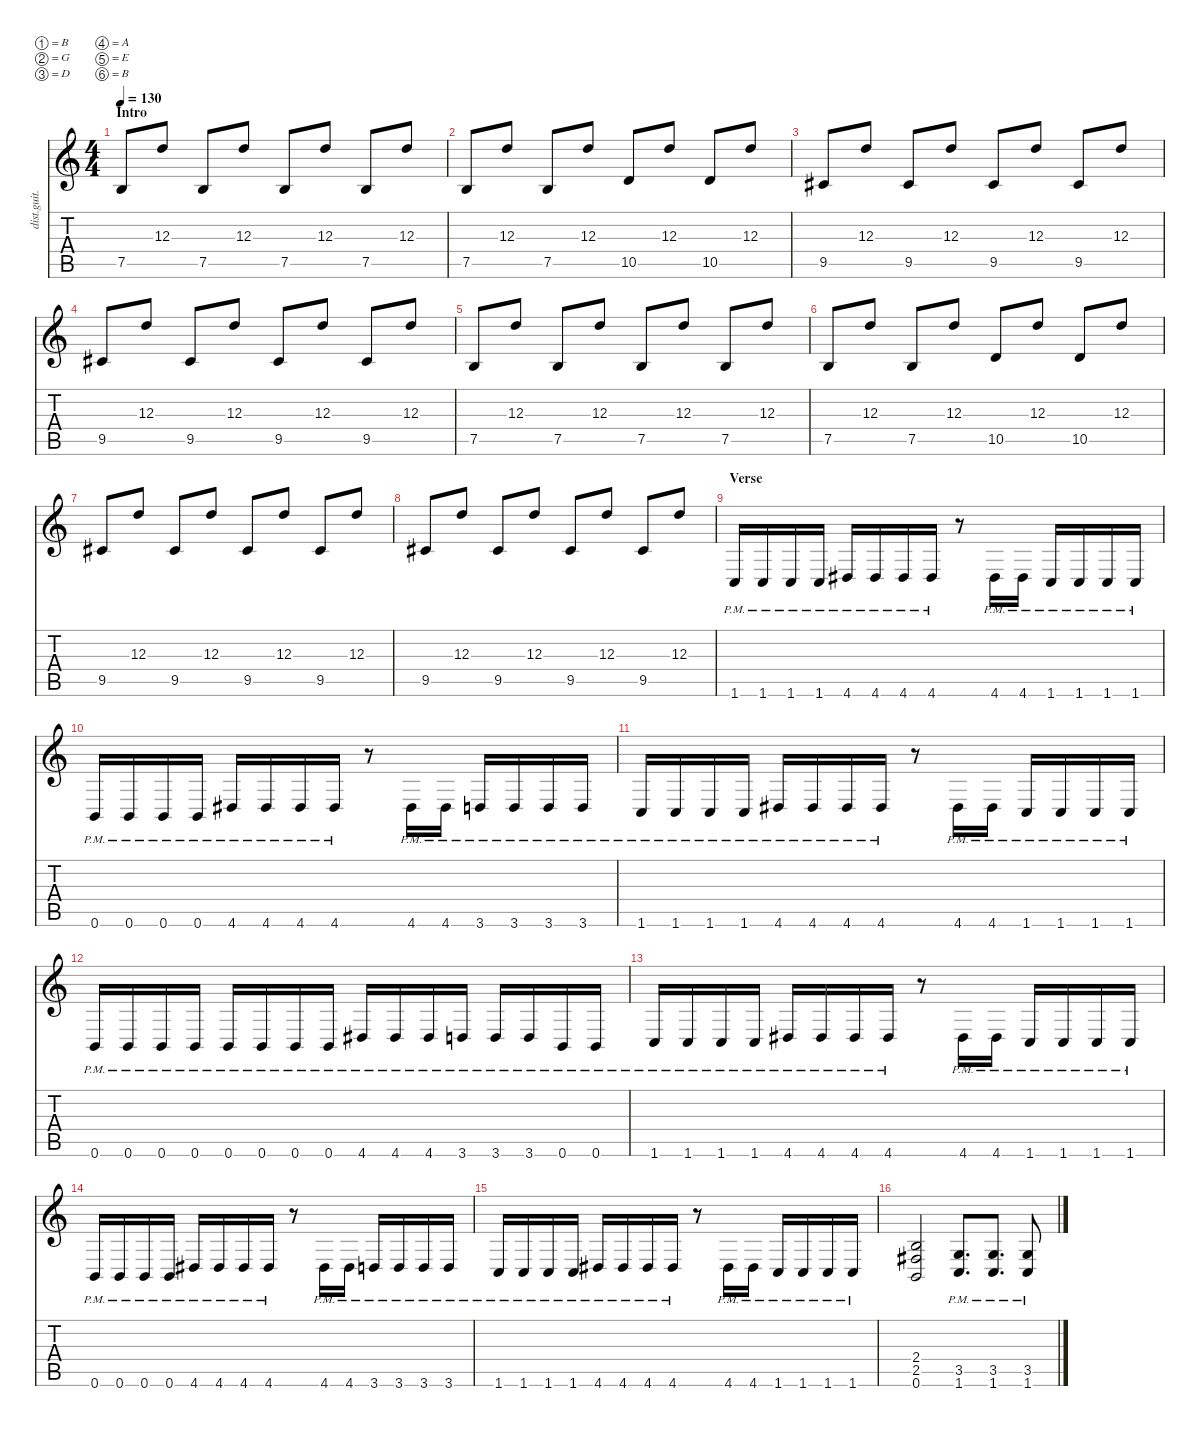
\defaultSystemsLayout 4
\hideDynamics
\bracketExtendMode nobrackets
\track ("Distortion Guitar - Petr" "dist.guit.") {instrument distortionguitar}
\staff {score tabs}
\tuning (B3 G3 D3 A2 E2 B1)
\ts (4 4)
\section ("" "Intro")
\tempo 130
\clef g2
\ks c
7.5.8{dy mf instrument distortionguitar beam Up} 12.3.8{beam Up} 7.5.8{beam Up} 12.3.8{beam Up} 7.5.8{beam Up} 12.3.8{beam Up} 7.5.8{beam Up} 12.3.8{beam Up} |
7.5.8{beam Up} 12.3.8{beam Up} 7.5.8{beam Up} 12.3.8{beam Up} 10.5.8{beam Up} 12.3.8{beam Up} 10.5.8{beam Up} 12.3.8{beam Up} |
9.5{acc #}.8{beam Up} 12.3.8{beam Up} 9.5{acc #}.8{beam Up} 12.3.8{beam Up} 9.5{acc #}.8{beam Up} 12.3.8{beam Up} 9.5{acc #}.8{beam Up} 12.3.8{beam Up} |
9.5{acc #}.8{beam Up} 12.3.8{beam Up} 9.5{acc #}.8{beam Up} 12.3.8{beam Up} 9.5{acc #}.8{beam Up} 12.3.8{beam Up} 9.5{acc #}.8{beam Up} 12.3.8{beam Up} |
7.5.8{beam Up} 12.3.8{beam Up} 7.5.8{beam Up} 12.3.8{beam Up} 7.5.8{beam Up} 12.3.8{beam Up} 7.5.8{beam Up} 12.3.8{beam Up} |
7.5.8{beam Up} 12.3.8{beam Up} 7.5.8{beam Up} 12.3.8{beam Up} 10.5.8{beam Up} 12.3.8{beam Up} 10.5.8{beam Up} 12.3.8{beam Up} |
9.5{acc #}.8{beam Up} 12.3.8{beam Up} 9.5{acc #}.8{beam Up} 12.3.8{beam Up} 9.5{acc #}.8{beam Up} 12.3.8{beam Up} 9.5{acc #}.8{beam Up} 12.3.8{beam Up} |
9.5{acc #}.8{beam Up} 12.3.8{beam Up} 9.5{acc #}.8{beam Up} 12.3.8{beam Up} 9.5{acc #}.8{beam Up} 12.3.8{beam Up} 9.5{acc #}.8{beam Up} 12.3.8{beam Up} |
\section ("" "Verse")
1.6{pm}.16{beam Up} 1.6{pm}.16{beam Up} 1.6{pm}.16{beam Up} 1.6{pm}.16{beam Up} 4.6{pm acc #}.16{beam Up} 4.6{pm acc #}.16{beam Up} 4.6{pm acc #}.16{beam Up} 4.6{pm acc #}.16{beam Up} r.8{beam Down} 4.6{pm acc #}.16{beam Up} 4.6{pm acc #}.16{beam Up} 1.6{pm}.16{beam Up} 1.6{pm}.16{beam Up} 1.6{pm}.16{beam Up} 1.6{pm}.16{beam Up} |
0.6{pm}.16{beam Up} 0.6{pm}.16{beam Up} 0.6{pm}.16{beam Up} 0.6{pm}.16{beam Up} 4.6{pm acc #}.16{beam Up} 4.6{pm acc #}.16{beam Up} 4.6{pm acc #}.16{beam Up} 4.6{pm acc #}.16{beam Up} r.8{beam Down} 4.6{pm acc #}.16{beam Up} 4.6{pm acc #}.16{beam Up} 3.6{pm}.16{beam Up} 3.6{pm}.16{beam Up} 3.6{pm}.16{beam Up} 3.6{pm}.16{beam Up} |
1.6{pm}.16{beam Up} 1.6{pm}.16{beam Up} 1.6{pm}.16{beam Up} 1.6{pm}.16{beam Up} 4.6{pm acc #}.16{beam Up} 4.6{pm acc #}.16{beam Up} 4.6{pm acc #}.16{beam Up} 4.6{pm acc #}.16{beam Up} r.8{beam Down} 4.6{pm acc #}.16{beam Up} 4.6{pm acc #}.16{beam Up} 1.6{pm}.16{beam Up} 1.6{pm}.16{beam Up} 1.6{pm}.16{beam Up} 1.6{pm}.16{beam Up} |
0.6{pm}.16{beam Up} 0.6{pm}.16{beam Up} 0.6{pm}.16{beam Up} 0.6{pm}.16{beam Up} 0.6{pm}.16{beam Up} 0.6{pm}.16{beam Up} 0.6{pm}.16{beam Up} 0.6{pm}.16{beam Up} 4.6{pm acc #}.16{beam Up} 4.6{pm acc #}.16{beam Up} 4.6{pm acc #}.16{beam Up} 3.6{pm}.16{beam Up} 3.6{pm}.16{beam Up} 3.6{pm}.16{beam Up} 0.6{pm}.16{beam Up} 0.6{pm}.16{beam Up} |
1.6{pm}.16{beam Up} 1.6{pm}.16{beam Up} 1.6{pm}.16{beam Up} 1.6{pm}.16{beam Up} 4.6{pm acc #}.16{beam Up} 4.6{pm acc #}.16{beam Up} 4.6{pm acc #}.16{beam Up} 4.6{pm acc #}.16{beam Up} r.8{beam Down} 4.6{pm acc #}.16{beam Up} 4.6{pm acc #}.16{beam Up} 1.6{pm}.16{beam Up} 1.6{pm}.16{beam Up} 1.6{pm}.16{beam Up} 1.6{pm}.16{beam Up} |
0.6{pm}.16{beam Up} 0.6{pm}.16{beam Up} 0.6{pm}.16{beam Up} 0.6{pm}.16{beam Up} 4.6{pm acc #}.16{beam Up} 4.6{pm acc #}.16{beam Up} 4.6{pm acc #}.16{beam Up} 4.6{pm acc #}.16{beam Up} r.8{beam Down} 4.6{pm acc #}.16{beam Up} 4.6{pm acc #}.16{beam Up} 3.6{pm}.16{beam Up} 3.6{pm}.16{beam Up} 3.6{pm}.16{beam Up} 3.6{pm}.16{beam Up} |
1.6{pm}.16{beam Up} 1.6{pm}.16{beam Up} 1.6{pm}.16{beam Up} 1.6{pm}.16{beam Up} 4.6{pm acc #}.16{beam Up} 4.6{pm acc #}.16{beam Up} 4.6{pm acc #}.16{beam Up} 4.6{pm acc #}.16{beam Up} r.8{beam Down} 4.6{pm acc #}.16{beam Up} 4.6{pm acc #}.16{beam Up} 1.6{pm}.16{beam Up} 1.6{pm}.16{beam Up} 1.6{pm}.16{beam Up} 1.6{pm}.16{beam Up} |
(0.6 2.5{acc #} 2.4).2{beam Up} (1.6{pm} 3.5{pm}).8{d beam Up} (1.6{pm} 3.5{pm}).8{d beam Up} (1.6{pm} 3.5{pm}).8{beam Up}
